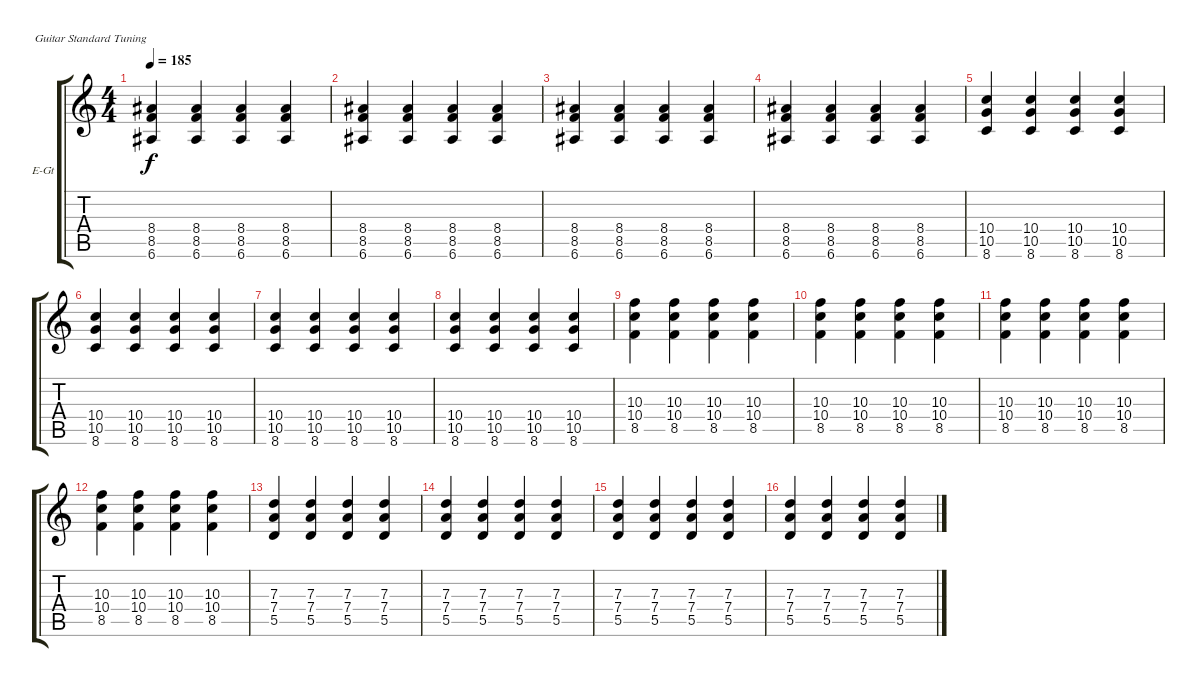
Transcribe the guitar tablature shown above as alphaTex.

\defaultSystemsLayout 4
\bracketExtendMode groupsimilarinstruments
\firstSystemTrackNameOrientation horizontal
\otherSystemsTrackNameOrientation horizontal
\track ("Sébastien Lefebvre" "E-Gt") {instrument distortionguitar}
\staff {score tabs}
\tuning (E4 B3 G3 D3 A2 E2)
\ts (4 4)
\tempo 185
\clef g2
\scale
0.333333
\ks c
(8.4 8.5 6.6).4{dy f} (8.4 8.5 6.6).4 (8.4 8.5 6.6).4 (8.4 8.5 6.6).4 |
\scale
0.333333 (8.4 8.5 6.6).4 (8.4 8.5 6.6).4 (8.4 8.5 6.6).4 (8.4 8.5 6.6).4 |
\scale
0.333333 (8.4 8.5 6.6).4 (8.4 8.5 6.6).4 (8.4 8.5 6.6).4 (8.4 8.5 6.6).4 |
\scale
0.333333 (8.4 8.5 6.6).4 (8.4 8.5 6.6).4 (8.4 8.5 6.6).4 (8.4 8.5 6.6).4 |
\scale
0.333333 (10.4 10.5 8.6).4 (10.4 10.5 8.6).4 (10.4 10.5 8.6).4 (10.4 10.5 8.6).4 |
\scale
0.333333 (10.4 10.5 8.6).4 (10.4 10.5 8.6).4 (10.4 10.5 8.6).4 (10.4 10.5 8.6).4 |
\scale
0.333333 (10.4 10.5 8.6).4 (10.4 10.5 8.6).4 (10.4 10.5 8.6).4 (10.4 10.5 8.6).4 |
\scale
0.333333 (10.4 10.5 8.6).4 (10.4 10.5 8.6).4 (10.4 10.5 8.6).4 (10.4 10.5 8.6).4 |
\scale
0.333333 (10.3 10.4 8.5).4 (10.3 10.4 8.5).4 (10.3 10.4 8.5).4 (10.3 10.4 8.5).4 |
\scale
0.333333 (10.3 10.4 8.5).4 (10.3 10.4 8.5).4 (10.3 10.4 8.5).4 (10.3 10.4 8.5).4 |
\scale
0.333333 (10.3 10.4 8.5).4 (10.3 10.4 8.5).4 (10.3 10.4 8.5).4 (10.3 10.4 8.5).4 |
\scale
0.333333 (10.3 10.4 8.5).4 (10.3 10.4 8.5).4 (10.3 10.4 8.5).4 (10.3 10.4 8.5).4 |
\scale
0.333333 (7.3 7.4 5.5).4 (7.3 7.4 5.5).4 (7.3 7.4 5.5).4 (7.3 7.4 5.5).4 |
\scale
0.333333 (7.3 7.4 5.5).4 (7.3 7.4 5.5).4 (7.3 7.4 5.5).4 (7.3 7.4 5.5).4 |
\scale
0.333333 (7.3 7.4 5.5).4 (7.3 7.4 5.5).4 (7.3 7.4 5.5).4 (7.3 7.4 5.5).4 |
\scale
0.333333 (7.3 7.4 5.5).4 (7.3 7.4 5.5).4 (7.3 7.4 5.5).4 (7.3 7.4 5.5).4
